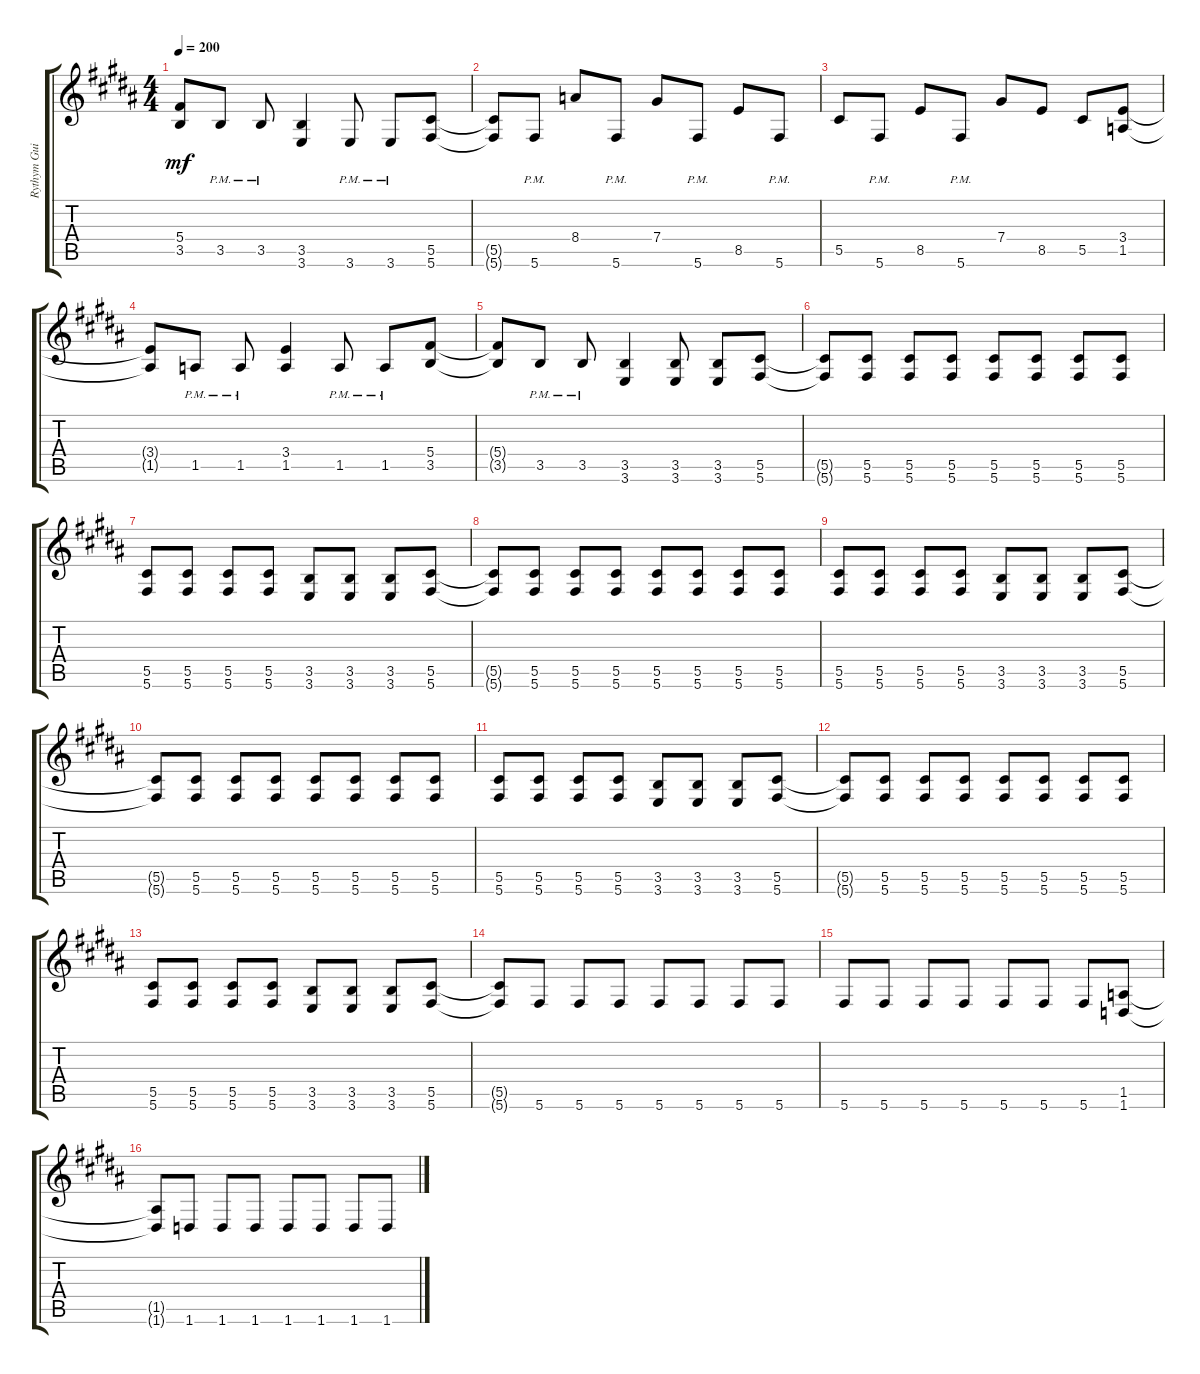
\track ("Rythym Guitar" "Rythym Gui") {instrument electricguitarclean}
\staff {score tabs}
\tuning (Eb4 Bb3 Gb3 Db3 Ab2 Db2) {hide}
\ts (4 4)
\tempo 200
\clef g2
\ks b
(5.4{t} 3.5{t}).8{dy mf} 3.5{pm}.8 3.5{pm}.8 (3.5 3.6).4 3.6{pm}.8 3.6{pm}.8 (5.5 5.6).8 |
(5.5{t} 5.6{t}).8 5.6{pm}.8 8.4.8 5.6{pm}.8 7.4.8 5.6{pm}.8 8.5.8 5.6{pm}.8 |
5.5.8 5.6{pm}.8 8.5.8 5.6{pm}.8 7.4.8 8.5.8 5.5.8 (3.4 1.5).8 |
(3.4{t} 1.5{t}).8 1.5{pm}.8 1.5{pm}.8 (3.4 1.5).4 1.5{pm}.8 1.5{pm}.8 (5.4 3.5).8 |
(5.4{t} 3.5{t}).8 3.5{pm}.8 3.5{pm}.8 (3.5 3.6).4 (3.5 3.6).8 (3.5 3.6).8 (5.5 5.6).8 |
(5.5{t} 5.6{t}).8 (5.5 5.6).8 (5.5 5.6).8 (5.5 5.6).8 (5.5 5.6).8 (5.5 5.6).8 (5.5 5.6).8 (5.5 5.6).8 |
(5.5 5.6).8 (5.5 5.6).8 (5.5 5.6).8 (5.5 5.6).8 (3.5 3.6).8 (3.5 3.6).8 (3.5 3.6).8 (5.5 5.6).8 |
(5.5{t} 5.6{t}).8 (5.5 5.6).8 (5.5 5.6).8 (5.5 5.6).8 (5.5 5.6).8 (5.5 5.6).8 (5.5 5.6).8 (5.5 5.6).8 |
(5.5 5.6).8 (5.5 5.6).8 (5.5 5.6).8 (5.5 5.6).8 (3.5 3.6).8 (3.5 3.6).8 (3.5 3.6).8 (5.5 5.6).8 |
(5.5{t} 5.6{t}).8 (5.5 5.6).8 (5.5 5.6).8 (5.5 5.6).8 (5.5 5.6).8 (5.5 5.6).8 (5.5 5.6).8 (5.5 5.6).8 |
(5.5 5.6).8 (5.5 5.6).8 (5.5 5.6).8 (5.5 5.6).8 (3.5 3.6).8 (3.5 3.6).8 (3.5 3.6).8 (5.5 5.6).8 |
(5.5{t} 5.6{t}).8 (5.5 5.6).8 (5.5 5.6).8 (5.5 5.6).8 (5.5 5.6).8 (5.5 5.6).8 (5.5 5.6).8 (5.5 5.6).8 |
(5.5 5.6).8 (5.5 5.6).8 (5.5 5.6).8 (5.5 5.6).8 (3.5 3.6).8 (3.5 3.6).8 (3.5 3.6).8 (5.5 5.6).8 |
(5.5{t} 5.6{t}).8 5.6.8 5.6.8 5.6.8 5.6.8 5.6.8 5.6.8 5.6.8 |
5.6.8 5.6.8 5.6.8 5.6.8 5.6.8 5.6.8 5.6.8 (1.5 1.6).8 |
(1.5{t} 1.6{t}).8 1.6.8 1.6.8 1.6.8 1.6.8 1.6.8 1.6.8 1.6.8
